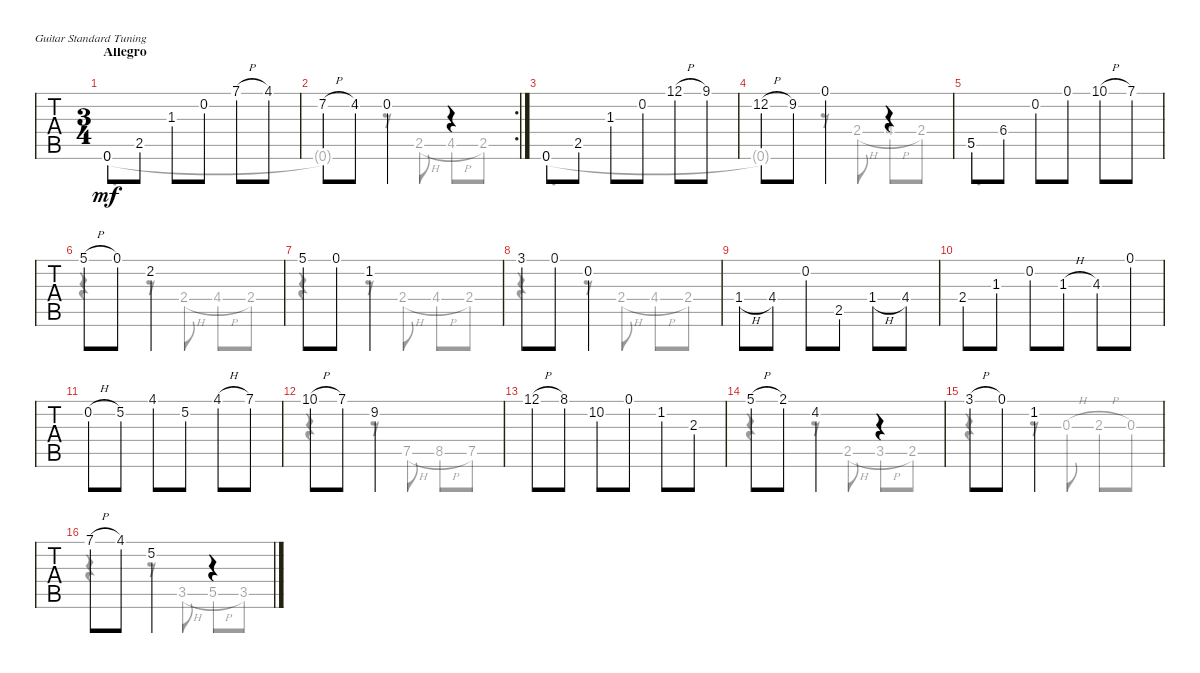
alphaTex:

\defaultSystemsLayout 4
\bracketExtendMode groupsimilarinstruments
\singleTrackTrackNamePolicy hidden
\multiTrackTrackNamePolicy hidden
\firstSystemTrackNameOrientation horizontal
\otherSystemsTrackNameOrientation horizontal
\track ("Nylon Guitar" "Nylon Guit") {instrument acousticguitarsteel}
\staff {tabs}
\tuning (E4 B3 G3 D3 A2 E2)
\voice
\ts (3 4)
\section ("" "Allegro")
\tempo (250 hide)
\clef g2
\ks e
0.6.8{dy mf instrument acousticguitarsteel} 2.5{lf 3}.8 1.3{lf 2}.8 0.2.8 7.1{h lf 5}.8 4.1{lf 2}.8 |
\rc 2
7.2{h lf 5}.8 4.2{lf 2}.8 0.2.4 r.4 |
0.6.8 2.5{lf 3}.8 1.3{lf 2}.8 0.2.8 12.1{h lf 5}.8 9.1{lf 2}.8 |
12.2{h lf 5}.8 9.2{lf 2}.8 0.1.4 r.4 |
5.5{lf 3}.8 6.4{lf 4}.8 0.2.8 0.1.8 10.1{h lf 5}.8 7.1{lf 2}.8 |
5.1{h lf 2}.8 0.1.8 2.2{lf 3}.4 |
5.1{lf 5}.8 0.1.8 1.2{lf 2}.4 |
3.1{lf 5}.8 0.1.8 0.2.4 |
1.4{h lf 2}.8 4.4{lf 5}.8 0.2.8 2.5{lf 3}.8 1.4{h lf 2}.8 4.4{lf 5}.8 |
2.4{lf 3}.8 1.3{lf 2}.8 0.2.8 1.3{h lf 2}.8 4.3{lf 5}.8 0.1.8 |
0.2{h}.8 5.2{lf 3}.8 4.1{lf 2}.8 5.2{lf 3}.8 4.1{h lf 2}.8 7.1{lf 5}.8 |
10.1{h lf 5}.8 7.1{lf 2}.8 9.2{lf 4}.4 |
12.1{h lf 5}.8 8.1{lf 2}.8 10.2{lf 4}.8 0.1.8 1.2{lf 2}.8 2.3{lf 4}.8 |
5.1{h lf 5}.8 2.1{lf 2}.8 4.2{lf 4}.4 r.4 |
3.1{h lf 5}.8 0.1.8 1.2{lf 2}.4 |
7.1{h lf 5}.8 4.1{lf 2}.8 5.2{lf 4}.4 r.4
\voice
\clef g2
\ottava regular
\simile none
\ks e
0.6.2{d dy mf} |
0.6{t}.4 r.8 2.5{h lf 3}.8 4.5{h lf 5}.8 2.5{lf 4}.8 |
0.6.2{d} |
0.6{t}.4 r.8 2.4{h lf 3}.8 4.4{h lf 5}.8 2.4{lf 3}.8 |
5.5{lf 3}.2{d} |
r.4 r.8 2.4{h lf 2}.8 4.4{h lf 5}.8 2.4{lf 2}.8 |
r.4 r.8 2.4{h lf 3}.8 4.4{h lf 5}.8 2.4{lf 3}.8 |
r.4 r.8 2.4{h lf 3}.8 4.4{h lf 5}.8 2.4{lf 3}.8 |
|
|
|
r.4 r.8 7.5{h lf 2}.8 8.5{h lf 3}.8 7.5{lf 2}.8 |
|
r.4 r.8 2.5{h lf 2}.8 3.5{h lf 3}.8 2.5{lf 2}.8 |
r.4 r.8 0.3{h}.8 2.3{h lf 3}.8 0.3.8 |
r.4 r.8 3.5{h lf 2}.8 5.5{h lf 3}.8 3.5{lf 2}.8
